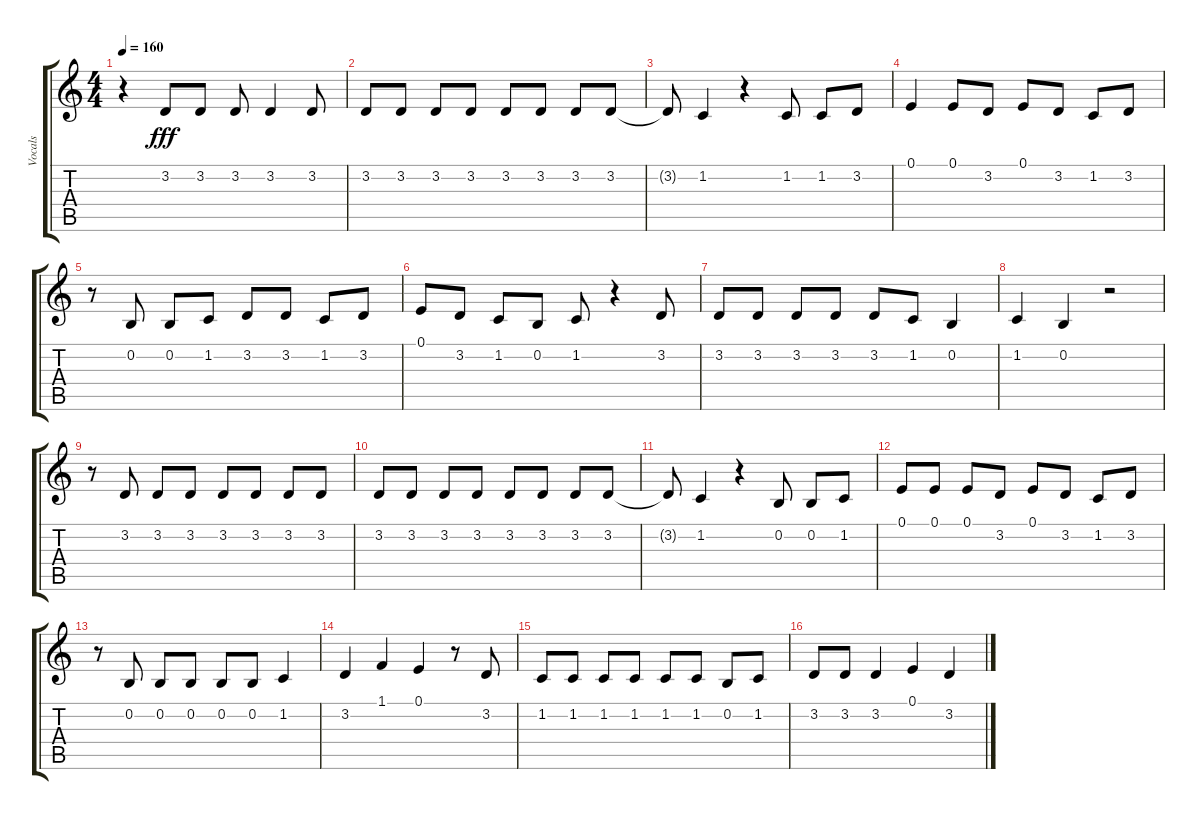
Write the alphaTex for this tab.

\track ("Vocals" "Vocals") {instrument oboe}
\staff {score tabs}
\tuning (E4 B3 G3 D3 A2 E2) {hide}
\ts (4 4)
\tempo 160
\clef g2
\ks c
r.4{dy fff} 3.2.8 3.2.8 3.2.8 3.2.4 3.2.8 |
3.2.8 3.2.8 3.2.8 3.2.8 3.2.8 3.2.8 3.2.8 3.2.8 |
3.2{t}.8 1.2.4 r.4 1.2.8 1.2.8 3.2.8 |
0.1.4 0.1.8 3.2.8 0.1.8 3.2.8 1.2.8 3.2.8 |
r.8 0.2.8 0.2.8 1.2.8 3.2.8 3.2.8 1.2.8 3.2.8 |
0.1.8 3.2.8 1.2.8 0.2.8 1.2.8 r.4 3.2.8 |
3.2.8 3.2.8 3.2.8 3.2.8 3.2.8 1.2.8 0.2.4 |
1.2.4 0.2.4 r.2 |
r.8 3.2.8 3.2.8 3.2.8 3.2.8 3.2.8 3.2.8 3.2.8 |
3.2.8 3.2.8 3.2.8 3.2.8 3.2.8 3.2.8 3.2.8 3.2.8 |
3.2{t}.8 1.2.4 r.4 0.2.8 0.2.8 1.2.8 |
0.1.8 0.1.8 0.1.8 3.2.8 0.1.8 3.2.8 1.2.8 3.2.8 |
r.8 0.2.8 0.2.8 0.2.8 0.2.8 0.2.8 1.2.4 |
3.2.4 1.1.4 0.1.4 r.8 3.2.8 |
1.2.8 1.2.8 1.2.8 1.2.8 1.2.8 1.2.8 0.2.8 1.2.8 |
3.2.8 3.2.8 3.2.4 0.1.4 3.2.4
